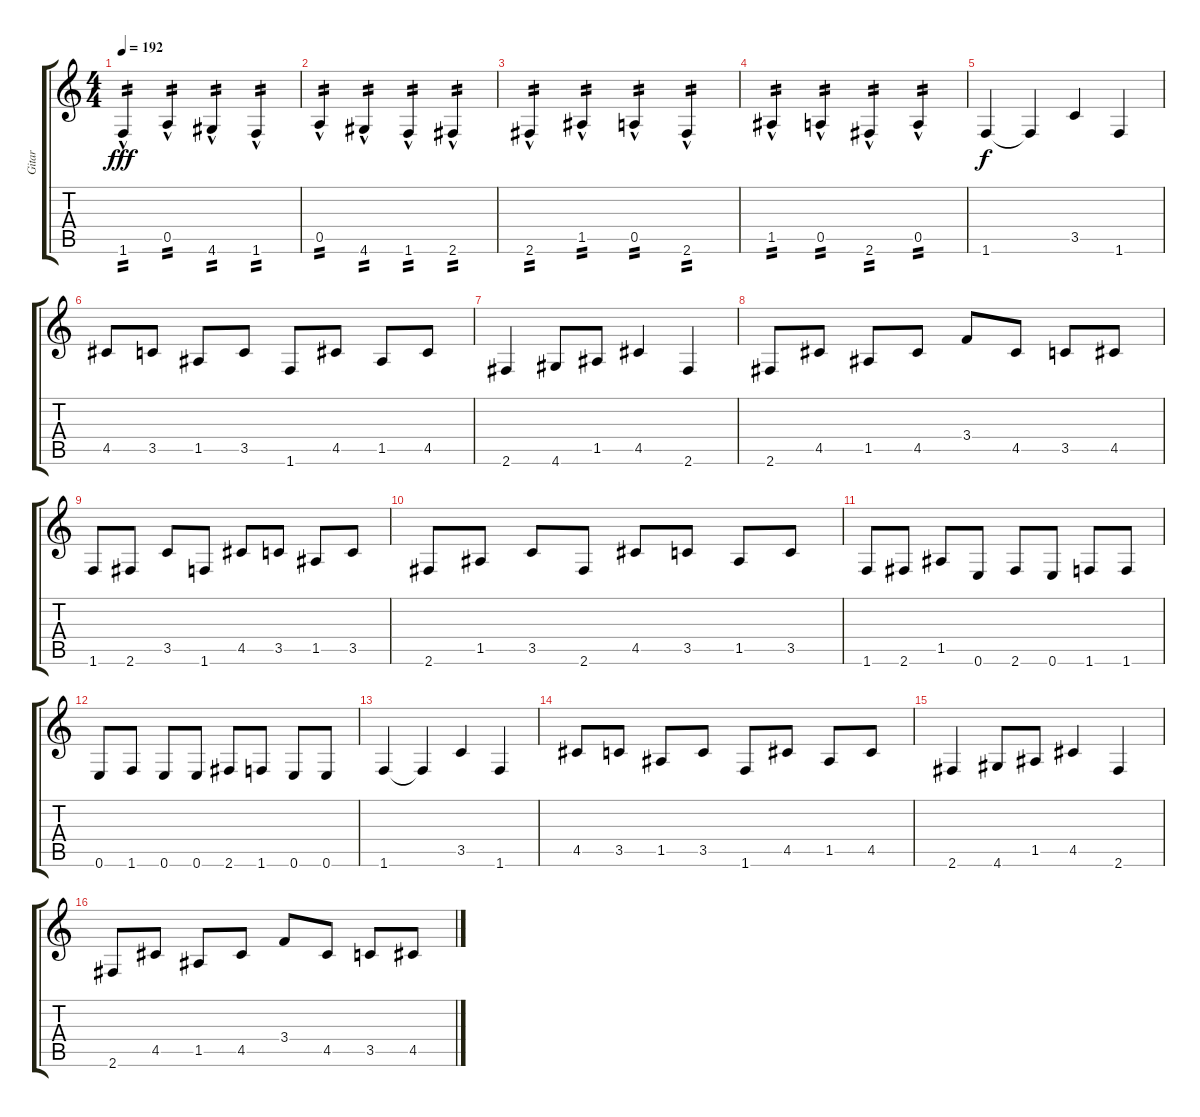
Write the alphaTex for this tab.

\track ("Gitar" "Gitar") {instrument overdrivenguitar}
\staff {score tabs}
\tuning (E4 B3 G3 D3 A2 E2) {hide}
\ts (4 4)
\tempo 192
\clef g2
\ks c
1.6{hac}.4{tp 2 dy fff} 0.5{hac}.4{tp 2} 4.6{hac}.4{tp 2} 1.6{hac}.4{tp 2} |
0.5{hac}.4{tp 2} 4.6{hac}.4{tp 2} 1.6{hac}.4{tp 2} 2.6{hac}.4{tp 2} |
2.6{hac}.4{tp 2} 1.5{hac}.4{tp 2} 0.5{hac}.4{tp 2} 2.6{hac}.4{tp 2} |
1.5{hac}.4{tp 2} 0.5{hac}.4{tp 2} 2.6{hac}.4{tp 2} 0.5{hac}.4{tp 2} |
1.6.4{dy f} 1.6{t}.4 3.5.4 1.6.4 |
4.5.8 3.5.8 1.5.8 3.5.8 1.6.8 4.5.8 1.5.8 4.5.8 |
2.6.4 4.6.8 1.5.8 4.5.4 2.6.4 |
2.6.8 4.5.8 1.5.8 4.5.8 3.4.8 4.5.8 3.5.8 4.5.8 |
1.6.8 2.6.8 3.5.8 1.6.8 4.5.8 3.5.8 1.5.8 3.5.8 |
2.6.8 1.5.8 3.5.8 2.6.8 4.5.8 3.5.8 1.5.8 3.5.8 |
1.6.8 2.6.8 1.5.8 0.6.8 2.6.8 0.6.8 1.6.8 1.6.8 |
0.6.8 1.6.8 0.6.8 0.6.8 2.6.8 1.6.8 0.6.8 0.6.8 |
1.6.4 1.6{t}.4 3.5.4 1.6.4 |
4.5.8 3.5.8 1.5.8 3.5.8 1.6.8 4.5.8 1.5.8 4.5.8 |
2.6.4 4.6.8 1.5.8 4.5.4 2.6.4 |
2.6.8 4.5.8 1.5.8 4.5.8 3.4.8 4.5.8 3.5.8 4.5.8
